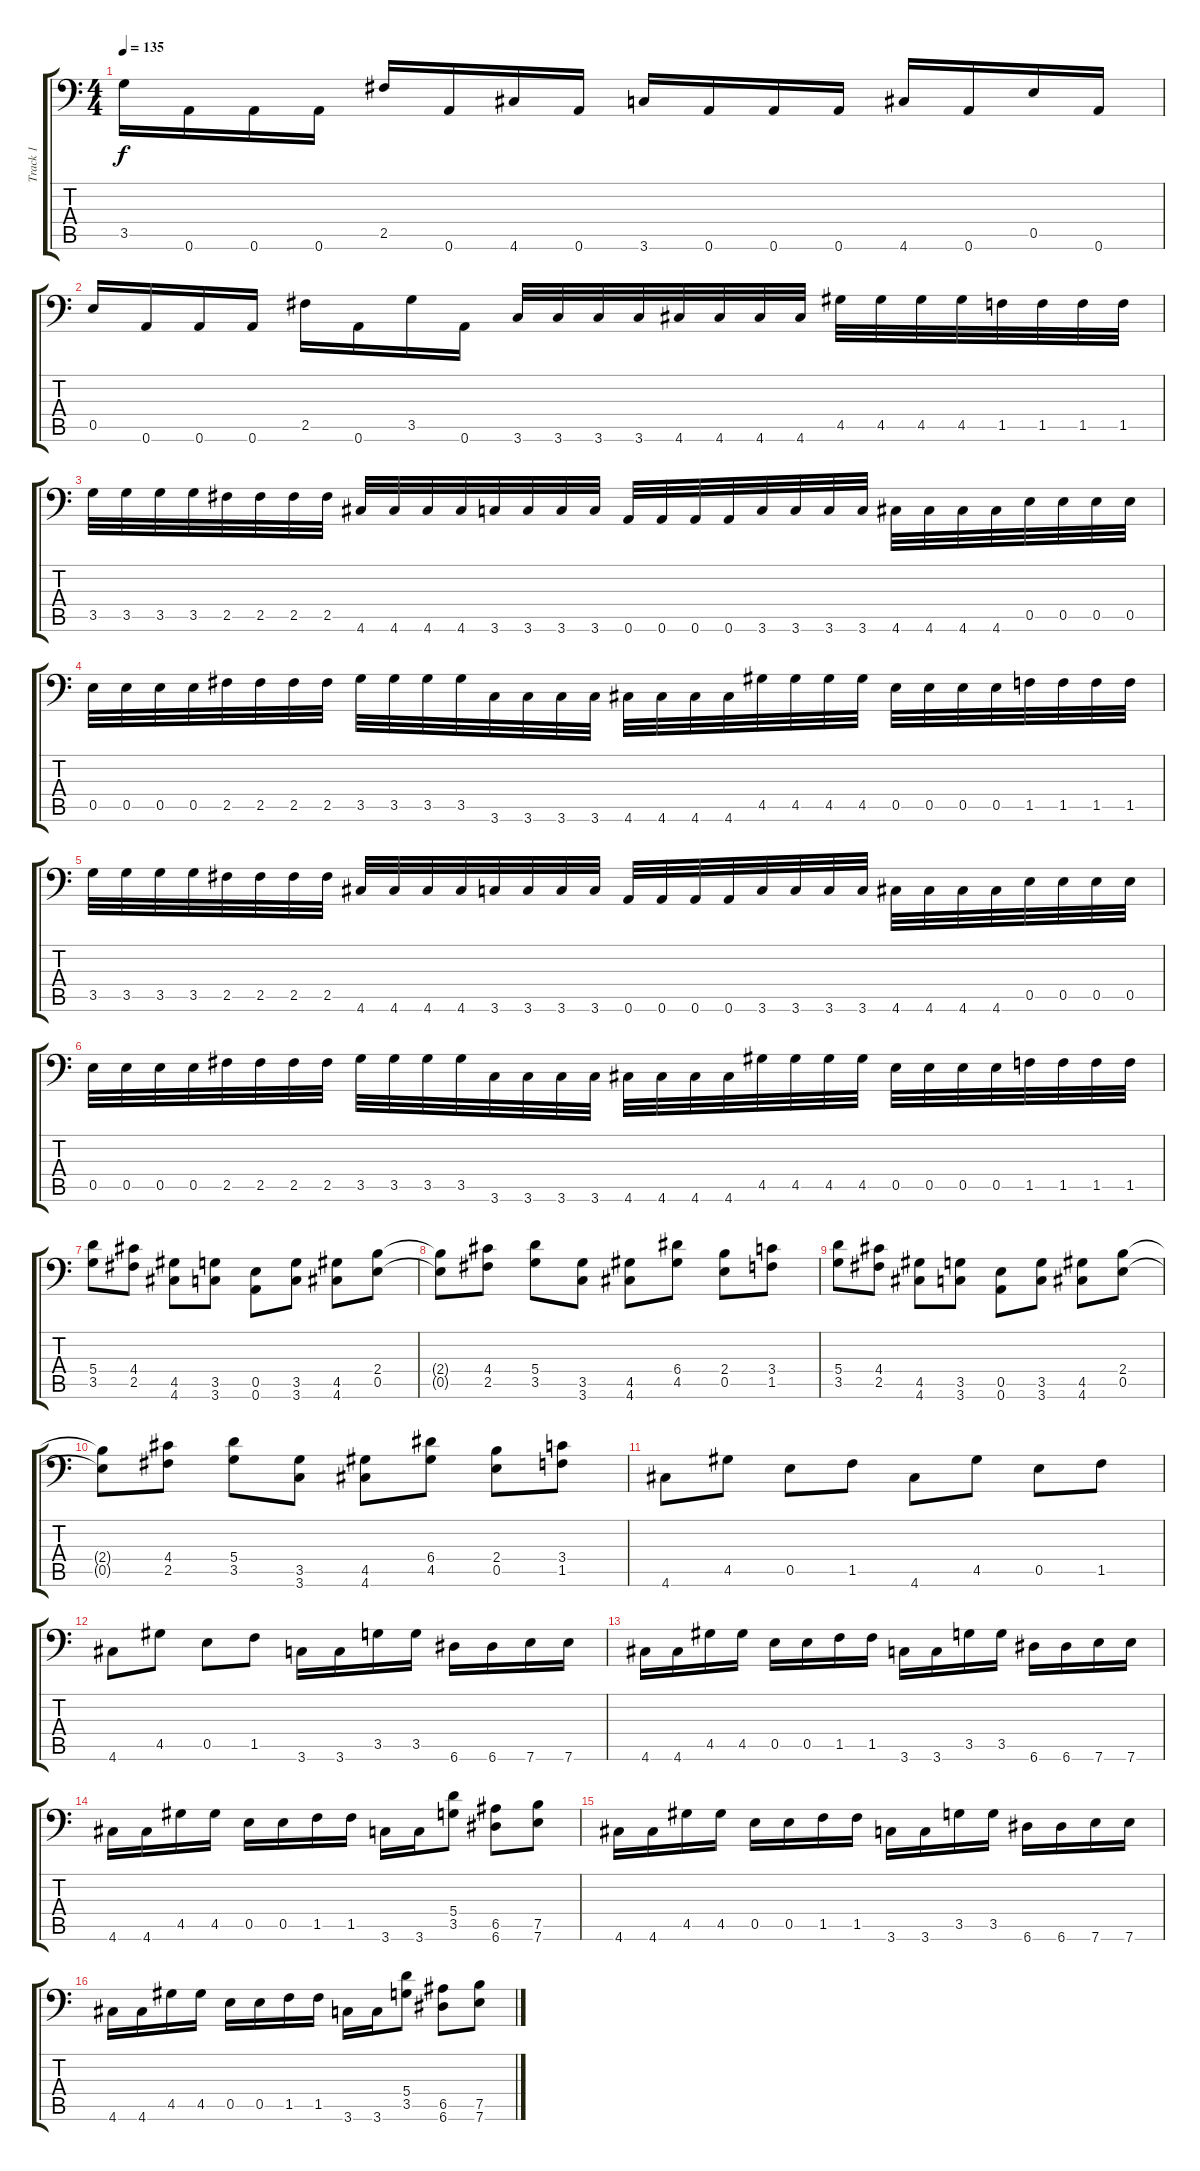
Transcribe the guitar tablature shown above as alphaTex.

\track ("Track 1" "Track 1") {instrument distortionguitar}
\staff {score tabs}
\tuning (B3 Gb3 D3 A2 E2 A1) {hide}
\ts (4 4)
\tempo 135
\clef f4
\ks c
3.5.16{dy f} 0.6.16 0.6.16 0.6.16 2.5.16 0.6.16 4.6.16 0.6.16 3.6.16 0.6.16 0.6.16 0.6.16 4.6.16 0.6.16 0.5.16 0.6.16 |
0.5.16 0.6.16 0.6.16 0.6.16 2.5.16 0.6.16 3.5.16 0.6.16 3.6.32 3.6.32 3.6.32 3.6.32 4.6.32 4.6.32 4.6.32 4.6.32 4.5.32 4.5.32 4.5.32 4.5.32 1.5.32 1.5.32 1.5.32 1.5.32 |
3.5.32 3.5.32 3.5.32 3.5.32 2.5.32 2.5.32 2.5.32 2.5.32 4.6.32 4.6.32 4.6.32 4.6.32 3.6.32 3.6.32 3.6.32 3.6.32 0.6.32 0.6.32 0.6.32 0.6.32 3.6.32 3.6.32 3.6.32 3.6.32 4.6.32 4.6.32 4.6.32 4.6.32 0.5.32 0.5.32 0.5.32 0.5.32 |
0.5.32 0.5.32 0.5.32 0.5.32 2.5.32 2.5.32 2.5.32 2.5.32 3.5.32 3.5.32 3.5.32 3.5.32 3.6.32 3.6.32 3.6.32 3.6.32 4.6.32 4.6.32 4.6.32 4.6.32 4.5.32 4.5.32 4.5.32 4.5.32 0.5.32 0.5.32 0.5.32 0.5.32 1.5.32 1.5.32 1.5.32 1.5.32 |
3.5.32 3.5.32 3.5.32 3.5.32 2.5.32 2.5.32 2.5.32 2.5.32 4.6.32 4.6.32 4.6.32 4.6.32 3.6.32 3.6.32 3.6.32 3.6.32 0.6.32 0.6.32 0.6.32 0.6.32 3.6.32 3.6.32 3.6.32 3.6.32 4.6.32 4.6.32 4.6.32 4.6.32 0.5.32 0.5.32 0.5.32 0.5.32 |
0.5.32 0.5.32 0.5.32 0.5.32 2.5.32 2.5.32 2.5.32 2.5.32 3.5.32 3.5.32 3.5.32 3.5.32 3.6.32 3.6.32 3.6.32 3.6.32 4.6.32 4.6.32 4.6.32 4.6.32 4.5.32 4.5.32 4.5.32 4.5.32 0.5.32 0.5.32 0.5.32 0.5.32 1.5.32 1.5.32 1.5.32 1.5.32 |
(5.4 3.5).8 (4.4 2.5).8 (4.5 4.6).8 (3.5 3.6).8 (0.5 0.6).8 (3.5 3.6).8 (4.5 4.6).8 (2.4 0.5).8 |
(2.4{t} 0.5{t}).8 (4.4 2.5).8 (5.4 3.5).8 (3.5 3.6).8 (4.5 4.6).8 (6.4 4.5).8 (2.4 0.5).8 (3.4 1.5).8 |
(5.4 3.5).8 (4.4 2.5).8 (4.5 4.6).8 (3.5 3.6).8 (0.5 0.6).8 (3.5 3.6).8 (4.5 4.6).8 (2.4 0.5).8 |
(2.4{t} 0.5{t}).8 (4.4 2.5).8 (5.4 3.5).8 (3.5 3.6).8 (4.5 4.6).8 (6.4 4.5).8 (2.4 0.5).8 (3.4 1.5).8 |
4.6.8 4.5.8 0.5.8 1.5.8 4.6.8 4.5.8 0.5.8 1.5.8 |
4.6.8 4.5.8 0.5.8 1.5.8 3.6.16 3.6.16 3.5.16 3.5.16 6.6.16 6.6.16 7.6.16 7.6.16 |
4.6.16 4.6.16 4.5.16 4.5.16 0.5.16 0.5.16 1.5.16 1.5.16 3.6.16 3.6.16 3.5.16 3.5.16 6.6.16 6.6.16 7.6.16 7.6.16 |
4.6.16 4.6.16 4.5.16 4.5.16 0.5.16 0.5.16 1.5.16 1.5.16 3.6.16 3.6.16 (5.4 3.5).8 (6.5 6.6).8 (7.5 7.6).8 |
4.6.16 4.6.16 4.5.16 4.5.16 0.5.16 0.5.16 1.5.16 1.5.16 3.6.16 3.6.16 3.5.16 3.5.16 6.6.16 6.6.16 7.6.16 7.6.16 |
4.6.16 4.6.16 4.5.16 4.5.16 0.5.16 0.5.16 1.5.16 1.5.16 3.6.16 3.6.16 (5.4 3.5).8 (6.5 6.6).8 (7.5 7.6).8
